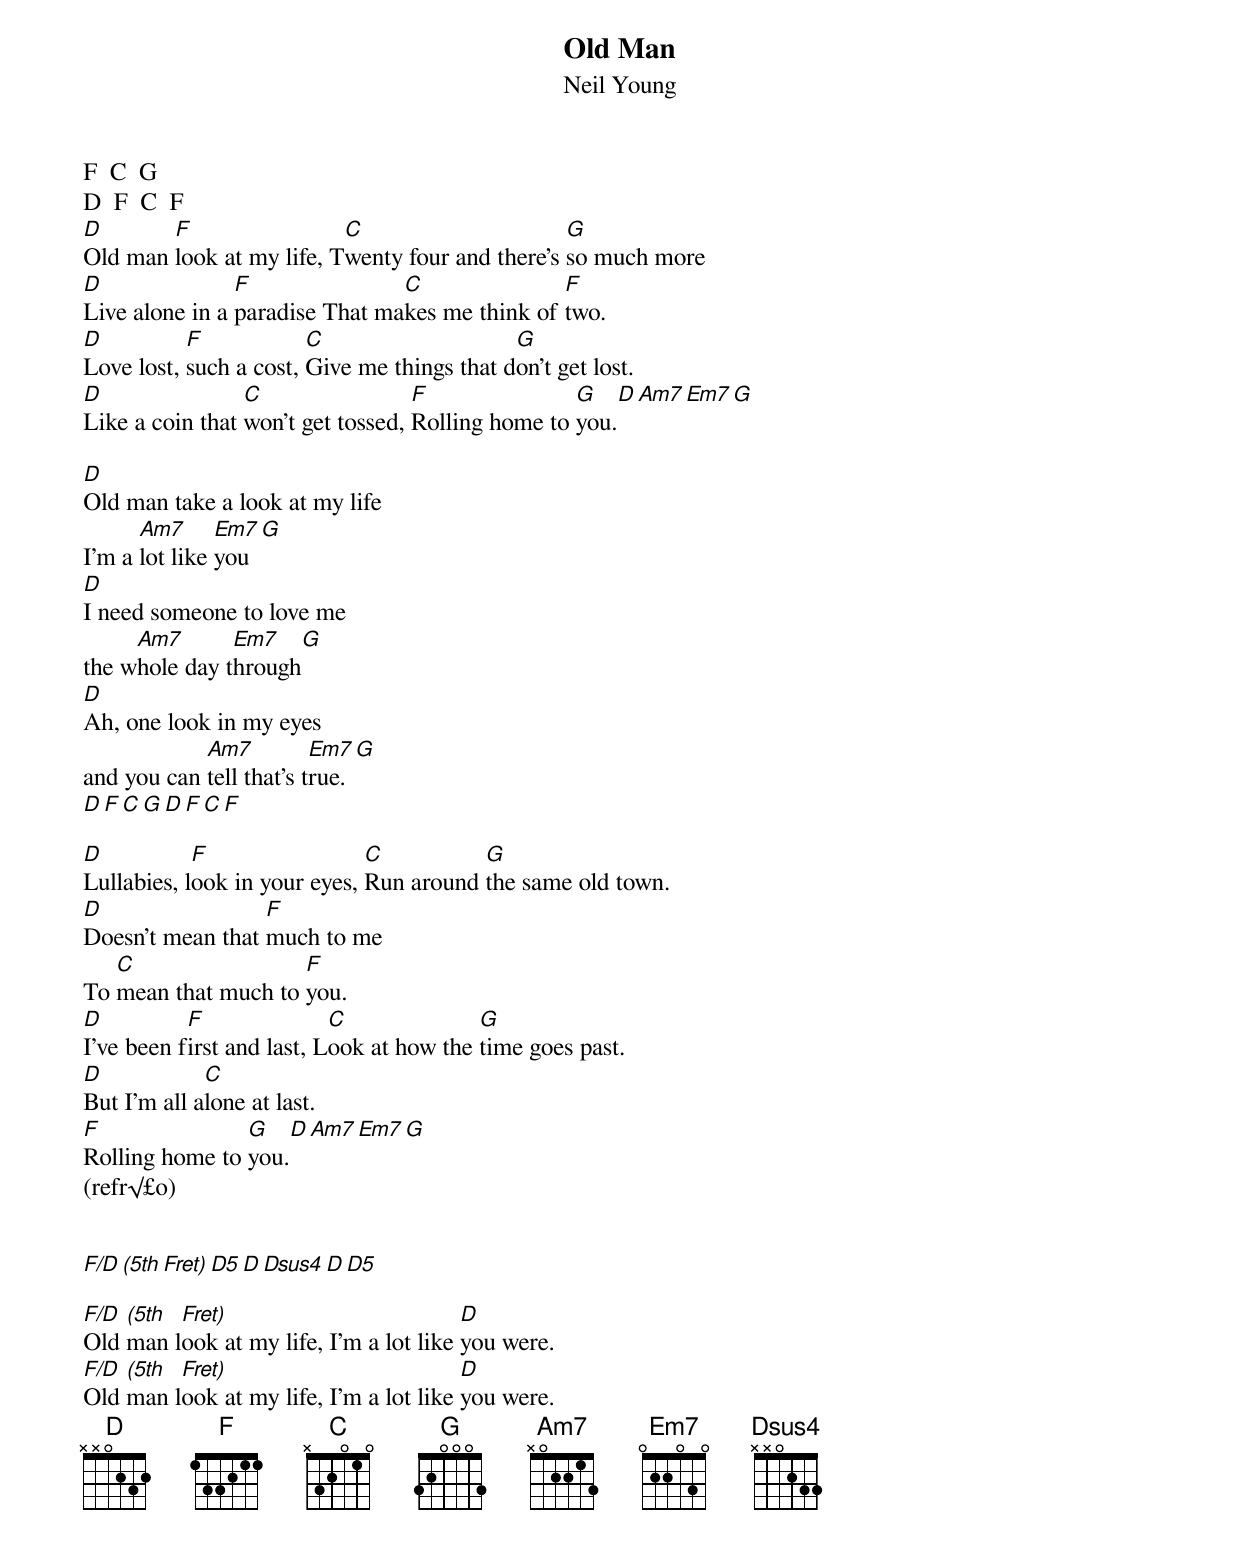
Old Man
Neil Young

F  C  G
D  F  C  F
D       F                 C                      G
Old man look at my life, Twenty four and there's so much more
D               F               C               F
Live alone in a paradise That makes me think of two.
D          F            C                    G
Love lost, such a cost, Give me things that don't get lost.
D                C                 F               G    D  Am7  Em7  G
Like a coin that won't get tossed, Rolling home to you.

D
Old man take a look at my life
      Am7      Em7   G
I'm a lot like you
D
I need someone to love me
     Am7       Em7   G
the whole day through
D
Ah, one look in my eyes
            Am7          Em7   G
and you can tell that's true.
D  F  C  G   D F C F

D           F                 C          G
Lullabies, look in your eyes, Run around the same old town.
D                 F
Doesn't mean that much to me
   C                 F
To mean that much to you.
D          F               C              G
I've been first and last, Look at how the time goes past.
D            C
But I'm all alone at last.
F               G    D  Am7  Em7  G
Rolling home to you.
(refr√£o)


F/D (5th Fret)   D5 D Dsus4 D D5

F/D (5th Fret)                          D
Old man look at my life, I'm a lot like you were.
F/D (5th Fret)                          D
Old man look at my life, I'm a lot like you were.
